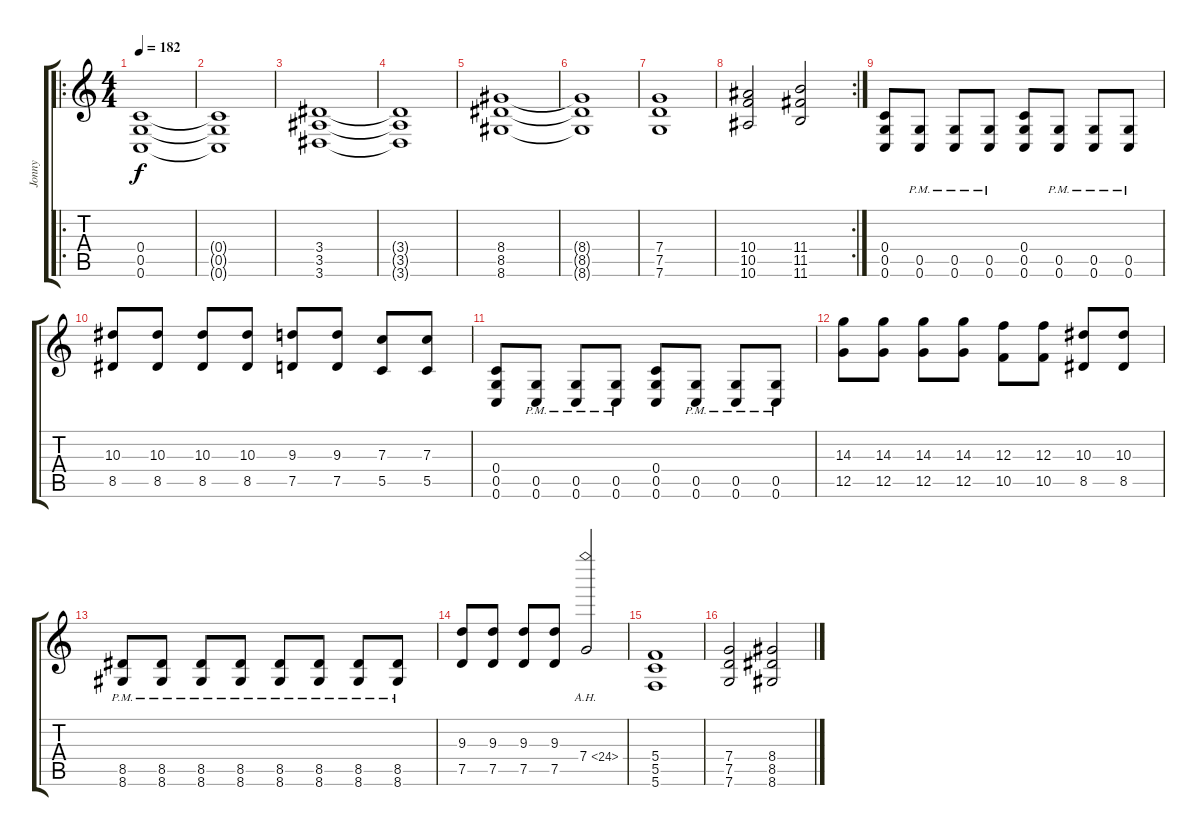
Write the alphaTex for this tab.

\track ("Jonny" "Jonny") {instrument distortionguitar}
\staff {score tabs}
\tuning (D4 A3 F3 C3 G2 C2) {hide}
\ro
\ts (4 4)
\tempo 182
\clef g2
\ks c
(0.4 0.5 0.6).1{dy f} |
(0.4{t} 0.5{t} 0.6{t}).1 |
(3.4 3.5 3.6).1 |
(3.4{t} 3.5{t} 3.6{t}).1 |
(8.4 8.5 8.6).1 |
(8.4{t} 8.5{t} 8.6{t}).1 |
(7.4 7.5 7.6).1 |
\rc 2
(10.4 10.5 10.6).2 (11.4 11.5 11.6).2 |
(0.4 0.5 0.6).8 (0.5{pm} 0.6{pm}).8 (0.5{pm} 0.6{pm}).8 (0.5{pm} 0.6{pm}).8 (0.4 0.5 0.6).8 (0.5{pm} 0.6{pm}).8 (0.5{pm} 0.6{pm}).8 (0.5{pm} 0.6{pm}).8 |
(10.3 8.5).8 (10.3 8.5).8 (10.3 8.5).8 (10.3 8.5).8 (9.3 7.5).8 (9.3 7.5).8 (7.3 5.5).8 (7.3 5.5).8 |
(0.4 0.5 0.6).8 (0.5{pm} 0.6{pm}).8 (0.5{pm} 0.6{pm}).8 (0.5{pm} 0.6{pm}).8 (0.4 0.5 0.6).8 (0.5{pm} 0.6{pm}).8 (0.5{pm} 0.6{pm}).8 (0.5{pm} 0.6{pm}).8 |
(14.3 12.5).8 (14.3 12.5).8 (14.3 12.5).8 (14.3 12.5).8 (12.3 10.5).8 (12.3 10.5).8 (10.3 8.5).8 (10.3 8.5).8 |
(8.5{pm} 8.6{pm}).8 (8.5{pm} 8.6{pm}).8 (8.5{pm} 8.6{pm}).8 (8.5{pm} 8.6{pm}).8 (8.5{pm} 8.6{pm}).8 (8.5{pm} 8.6{pm}).8 (8.5{pm} 8.6{pm}).8 (8.5{pm} 8.6{pm}).8 |
(9.3 7.5).8 (9.3 7.5).8 (9.3 7.5).8 (9.3 7.5).8 7.4{ah 17}.2 |
(5.4 5.5 5.6).1 |
(7.4 7.5 7.6).2 (8.4 8.5 8.6).2
